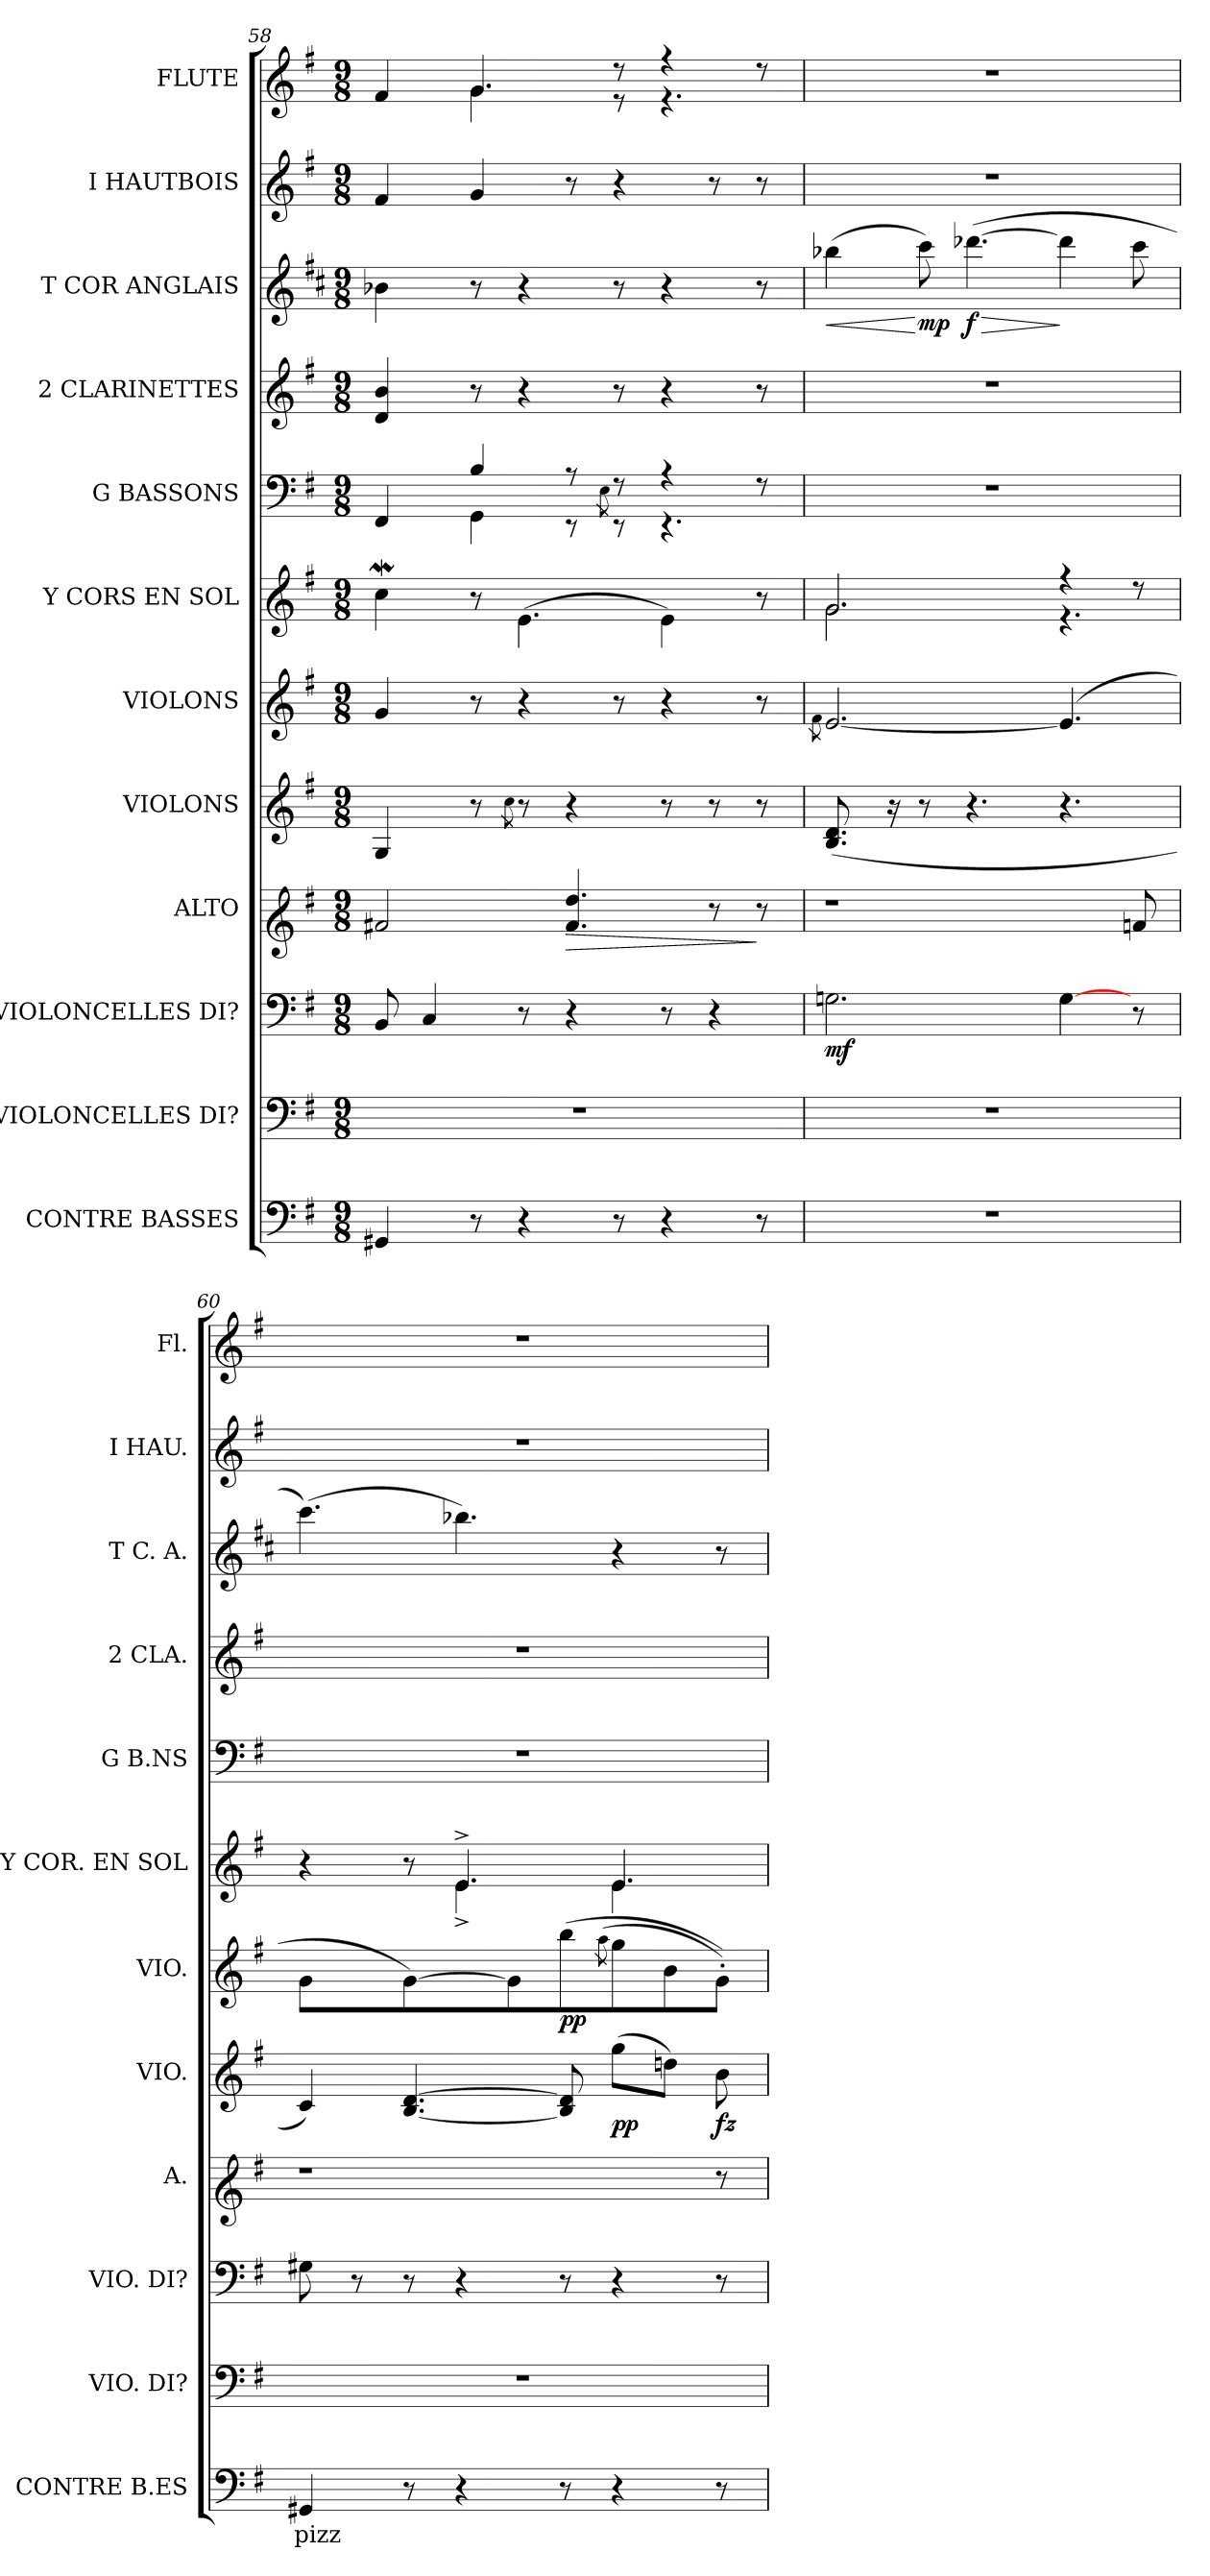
**kern	**text	**kern	**kern	**dynam	**kern	**dynam	**kern	**dynam	**kern	**dynam	**kern	**kern	**kern	**kern	**dynam	**kern	**kern
*part12	*part12	*part11	*part10	*part10	*part9	*part9	*part8	*part8	*part7	*part7	*part6	*part5	*part4	*part3	*part3	*part2	*part1
*staff12	*staff12	*staff11	*staff10	*staff10	*staff9	*staff9	*staff8	*staff8	*staff7	*staff7	*staff6	*staff5	*staff4	*staff3	*staff3	*staff2	*staff1
*I"CONTRE BASSES	*	*I"VIOLONCELLES DI?	*I"VIOLONCELLES DI?	*	*I"ALTO	*	*I"VIOLONS	*	*I"VIOLONS	*	*I"Y CORS EN SOL	*I"G BASSONS	*I"2 CLARINETTES	*I"T COR ANGLAIS	*	*I"I HAUTBOIS	*I"FLUTE
*I'CONTRE B.ES	*	*I'VIO. DI?	*I'VIO. DI?	*	*I'A.	*	*I'VIO.	*	*I'VIO.	*	*I'Y COR. EN SOL	*I'G B.NS	*I'2 CLA.	*I'T C. A.	*	*I'I HAU.	*I'Fl.
*clefF4	*	*clefF4	*clefF4	*	*clefG1	*	*clefG2	*	*clefG2	*	*clefG2	*clefF4	*clefG2	*clefG2	*	*clefG2	*clefG2
*	*	*	*	*	*	*	*	*	*	*	*	*	*	*ITrd4c7	*	*	*
*k[f#]	*	*k[f#]	*k[f#]	*	*k[f#]	*	*k[f#]	*	*k[f#]	*	*k[f#]	*k[f#]	*k[f#]	*k[f#]	*	*k[f#]	*k[f#]
*G:	*	*G:	*G:	*	*G:	*	*G:	*	*G:	*	*G:	*G:	*G:	*G:	*	*G:	*G:
*M9/8	*	*M9/8	*M9/8	*	*M9/8	*	*M9/8	*	*M9/8	*	*M9/8	*M9/8	*M9/8	*M9/8	*	*M9/8	*M9/8
=58	=58	=58	=58	=58	=58	=58	=58	=58	=58	=58	=58	=58	=58	=58	=58	=58	=58
!	!	!LO:N:vis=1	!	!	!	!	!	!	!	!	!	!	!	!	!	!	!
*	*	*	*	*	*	*	*	*	*	*	*	*^	*	*	*	*	*^
4GG#Xi/	.	8%9r	8BBi/	.	2a#Xi/	.	4Gi/	.	4gi/	.	4ccwi\	4FF#i/	8ryy	4di/ 4bi	4e-Xi\	.	4f#i/	4f#i/	8ryy
.	.	.	4Ci/	.	.	.	.	.	.	.	.	.	8ryy	.	.	.	.	.	8ryy
8r	.	.	.	.	.	.	8r	.	8r	.	8r	4Bi/	(4GGi\	8r	8r	.	4gi/	4.gi/	4.gi\
.	.	.	.	.	.	.	8qcci\	.	.	.	.	.	.	.	.	.	.	.	.
4r	.	.	8r	.	.	.	8r	.	4r	.	(4.ei\	.	.	4r	4r	.	.	.	.
!	!	!	!	!	!	!LO:HP:b	!	!	!	!	!	!	!	!	!	!	!	!	!
.	.	.	4r	.	4.a#i/ 4.ff#i	>	4r	.	.	.	.	8r	8r	.	.	.	8r	.	.
.	.	.	.	.	.	.	.	.	.	.	.	8qEi\	.	.	.	.	.	.	.
8r	.	.	.	.	.	.	.	.	8r	.	.	8r	8r	8r	8r	.	4r	8r	8r
4r	.	.	8r	.	.	.	8r	.	4r	.	4ei\)	4r	4.r	4r	4r	.	.	4r	4.r
.	.	.	4r	.	8r	.	8r	.	.	.	.	.	.	.	.	.	8r	.	.
8r	.	.	.	.	8r	]	8r	.	8r	.	8r	8r	.	8r	8r	.	8r	8r	.
*	*	*	*	*	*	*	*	*	*	*	*	*v	*v	*	*	*	*	*v	*v
=59	=59	=59	=59	=59	=59	=59	=59	=59	=59	=59	=59	=59	=59	=59	=59	=59	=59
.	.	.	.	.	.	.	.	.	8qf#i\	.	.	.	.	.	.	.	.
!LO:N:vis=1	!	!LO:N:vis=1	!	!	!	!	!	!	!	!	!	!LO:N:vis=1	!LO:N:vis=1	!	!LO:HP:b	!LO:N:vis=1	!LO:N:vis=1
*	*	*	*	*	*	*	*	*	*	*	*^	*	*	*	*	*	*
8%9r	.	8%9r	2.Gni\	mf	1r	.	(8.Bi/ 8.di	.	[<2.ei/	.	2.gi/	2.gi\	8%9r	8%9r	(4ee-Xi\	<	8%9r	8%9r
.	.	.	.	.	.	.	16r	.	.	.	.	.	.	.	.	.	.	.
.	.	.	.	.	.	.	8r	.	.	.	.	.	.	.	8ff#i\)	[ mp	.	.
!	!	!	!	!	!	!	!	!	!	!	!	!	!	!	!	!LO:HP:b	!	!
.	.	.	.	.	.	.	4.r	.	.	.	.	.	.	.	([>4.gg-Xi\	> f	.	.
.	.	.	[>4Gi\	.	.	.	4.r	.	(4.ei/]	.	4r	4.r	.	.	4gg-i\]	]	.	.
.	.	.	8r	.	8ani/	.	.	.	.	.	8r	.	.	.	8ff#i\	.	.	.
=60	=60	=60	=60	=60	=60	=60	=60	=60	=60	=60	=60	=60	=60	=60	=60	=60	=60	=60
!	!LO:LY:a:color=#000000	!LO:N:vis=1	!	!	!	!	!	!	!	!	!	!	!LO:N:vis=1	!LO:N:vis=1	!	!	!LO:N:vis=1	!LO:N:vis=1
4GG#Xi/	pizz	8%9r	8G#Xi\	.	1r	.	4ci/)	.	4gi/	.	4r	4.ryy	8%9r	8%9r	(4.ff#i\)	.	8%9r	8%9r
.	.	.	8r	.	.	.	.	.	.	.	.	.	.	.	.	.	.	.
8r	.	.	8r	.	.	.	[<4.Bi/ [>4.di	.	[<4gi/)	.	8r	.	.	.	.	.	.	.
4r	.	.	4r	.	.	.	.	.	.	.	4.e^i/	4.e^i\	.	.	4.ee-Xi\)	.	.	.
.	.	.	.	.	.	.	.	.	8gi/]	.	.	.	.	.	.	.	.	.
8r	.	.	8r	.	.	.	8Bi/] 8di]	.	(8bbi\	pp	.	.	.	.	.	.	.	.
.	.	.	.	.	.	.	.	.	(8qaai\	.	.	.	.	.	.	.	.	.
4r	.	.	4r	.	.	.	(8ggi\L	pp	8ggi\	.	4.ei/	4.ei\	.	.	4r	.	.	.
.	.	.	.	.	.	.	8ddni\J)	.	8bi\	.	.	.	.	.	.	.	.	.
8r	.	.	8r	.	8r	.	8bi\	fz	8g'i\J))	.	.	.	.	.	8r	.	.	.
*	*	*	*	*	*	*	*	*	*	*	*v	*v	*	*	*	*	*	*
=	=	=	=	=	=	=	=	=	=	=	=	=	=	=	=	=	=
*-	*-	*-	*-	*-	*-	*-	*-	*-	*-	*-	*-	*-	*-	*-	*-	*-	*-
